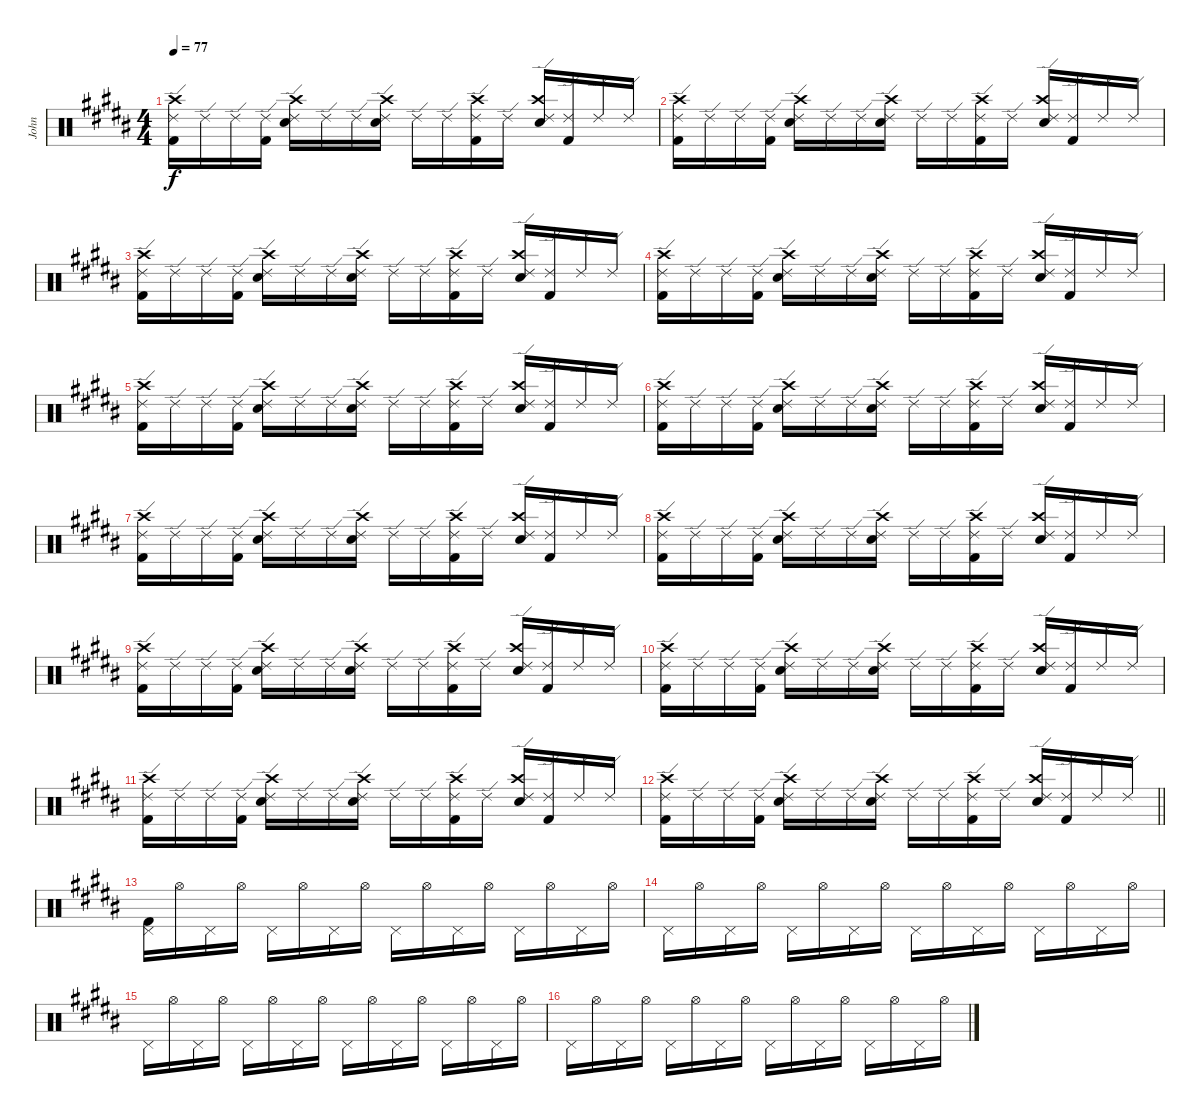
\track ("John" "John") {instrument percussion}
\staff {score}
\articulation defaults
\ts (4 4)
\tempo 77
\clef neutral
\ks g#minor
("Kick (hit) 2" "Ride (edge) 2" "Crash high (hit)").16{dy f} "Ride (edge) 2".16 "Ride (edge) 2".16 ("Kick (hit) 2" "Ride (edge) 2").16 ("Ride (edge) 2" "Snare (hit) 2" "Crash high (hit)").16 "Ride (edge) 2".16 "Ride (edge) 2".16 ("Ride (edge) 2" "Snare (hit) 2" "Crash high (hit)").16 "Ride (edge) 2".16 "Ride (edge) 2".16 ("Kick (hit) 2" "Ride (edge) 2" "Crash high (hit)").16 "Ride (edge) 2".16 ("Ride (edge) 2" "Snare (hit) 2" "Crash high (hit)").16 ("Kick (hit) 2" "Ride (edge) 2").16 "Ride (edge) 2".16 "Ride (edge) 2".16 |
("Kick (hit) 2" "Ride (edge) 2" "Crash high (hit)").16 "Ride (edge) 2".16 "Ride (edge) 2".16 ("Kick (hit) 2" "Ride (edge) 2").16 ("Ride (edge) 2" "Snare (hit) 2" "Crash high (hit)").16 "Ride (edge) 2".16 "Ride (edge) 2".16 ("Ride (edge) 2" "Snare (hit) 2" "Crash high (hit)").16 "Ride (edge) 2".16 "Ride (edge) 2".16 ("Kick (hit) 2" "Ride (edge) 2" "Crash high (hit)").16 "Ride (edge) 2".16 ("Ride (edge) 2" "Snare (hit) 2" "Crash high (hit)").16 ("Kick (hit) 2" "Ride (edge) 2").16 "Ride (edge) 2".16 "Ride (edge) 2".16 |
("Kick (hit) 2" "Ride (edge) 2" "Crash high (hit)").16 "Ride (edge) 2".16 "Ride (edge) 2".16 ("Kick (hit) 2" "Ride (edge) 2").16 ("Ride (edge) 2" "Snare (hit) 2" "Crash high (hit)").16 "Ride (edge) 2".16 "Ride (edge) 2".16 ("Ride (edge) 2" "Snare (hit) 2" "Crash high (hit)").16 "Ride (edge) 2".16 "Ride (edge) 2".16 ("Kick (hit) 2" "Ride (edge) 2" "Crash high (hit)").16 "Ride (edge) 2".16 ("Ride (edge) 2" "Snare (hit) 2" "Crash high (hit)").16 ("Kick (hit) 2" "Ride (edge) 2").16 "Ride (edge) 2".16 "Ride (edge) 2".16 |
("Kick (hit) 2" "Ride (edge) 2" "Crash high (hit)").16 "Ride (edge) 2".16 "Ride (edge) 2".16 ("Kick (hit) 2" "Ride (edge) 2").16 ("Ride (edge) 2" "Snare (hit) 2" "Crash high (hit)").16 "Ride (edge) 2".16 "Ride (edge) 2".16 ("Ride (edge) 2" "Snare (hit) 2" "Crash high (hit)").16 "Ride (edge) 2".16 "Ride (edge) 2".16 ("Kick (hit) 2" "Ride (edge) 2" "Crash high (hit)").16 "Ride (edge) 2".16 ("Ride (edge) 2" "Snare (hit) 2" "Crash high (hit)").16 ("Kick (hit) 2" "Ride (edge) 2").16 "Ride (edge) 2".16 "Ride (edge) 2".16 |
("Kick (hit) 2" "Ride (edge) 2" "Crash high (hit)").16 "Ride (edge) 2".16 "Ride (edge) 2".16 ("Kick (hit) 2" "Ride (edge) 2").16 ("Ride (edge) 2" "Snare (hit) 2" "Crash high (hit)").16 "Ride (edge) 2".16 "Ride (edge) 2".16 ("Ride (edge) 2" "Snare (hit) 2" "Crash high (hit)").16 "Ride (edge) 2".16 "Ride (edge) 2".16 ("Kick (hit) 2" "Ride (edge) 2" "Crash high (hit)").16 "Ride (edge) 2".16 ("Ride (edge) 2" "Snare (hit) 2" "Crash high (hit)").16 ("Kick (hit) 2" "Ride (edge) 2").16 "Ride (edge) 2".16 "Ride (edge) 2".16 |
("Kick (hit) 2" "Ride (edge) 2" "Crash high (hit)").16 "Ride (edge) 2".16 "Ride (edge) 2".16 ("Kick (hit) 2" "Ride (edge) 2").16 ("Ride (edge) 2" "Snare (hit) 2" "Crash high (hit)").16 "Ride (edge) 2".16 "Ride (edge) 2".16 ("Ride (edge) 2" "Snare (hit) 2" "Crash high (hit)").16 "Ride (edge) 2".16 "Ride (edge) 2".16 ("Kick (hit) 2" "Ride (edge) 2" "Crash high (hit)").16 "Ride (edge) 2".16 ("Ride (edge) 2" "Snare (hit) 2" "Crash high (hit)").16 ("Kick (hit) 2" "Ride (edge) 2").16 "Ride (edge) 2".16 "Ride (edge) 2".16 |
("Kick (hit) 2" "Ride (edge) 2" "Crash high (hit)").16 "Ride (edge) 2".16 "Ride (edge) 2".16 ("Kick (hit) 2" "Ride (edge) 2").16 ("Ride (edge) 2" "Snare (hit) 2" "Crash high (hit)").16 "Ride (edge) 2".16 "Ride (edge) 2".16 ("Ride (edge) 2" "Snare (hit) 2" "Crash high (hit)").16 "Ride (edge) 2".16 "Ride (edge) 2".16 ("Kick (hit) 2" "Ride (edge) 2" "Crash high (hit)").16 "Ride (edge) 2".16 ("Ride (edge) 2" "Snare (hit) 2" "Crash high (hit)").16 ("Kick (hit) 2" "Ride (edge) 2").16 "Ride (edge) 2".16 "Ride (edge) 2".16 |
("Kick (hit) 2" "Ride (edge) 2" "Crash high (hit)").16 "Ride (edge) 2".16 "Ride (edge) 2".16 ("Kick (hit) 2" "Ride (edge) 2").16 ("Ride (edge) 2" "Snare (hit) 2" "Crash high (hit)").16 "Ride (edge) 2".16 "Ride (edge) 2".16 ("Ride (edge) 2" "Snare (hit) 2" "Crash high (hit)").16 "Ride (edge) 2".16 "Ride (edge) 2".16 ("Kick (hit) 2" "Ride (edge) 2" "Crash high (hit)").16 "Ride (edge) 2".16 ("Ride (edge) 2" "Snare (hit) 2" "Crash high (hit)").16 ("Kick (hit) 2" "Ride (edge) 2").16 "Ride (edge) 2".16 "Ride (edge) 2".16 |
("Kick (hit) 2" "Ride (edge) 2" "Crash high (hit)").16 "Ride (edge) 2".16 "Ride (edge) 2".16 ("Kick (hit) 2" "Ride (edge) 2").16 ("Ride (edge) 2" "Snare (hit) 2" "Crash high (hit)").16 "Ride (edge) 2".16 "Ride (edge) 2".16 ("Ride (edge) 2" "Snare (hit) 2" "Crash high (hit)").16 "Ride (edge) 2".16 "Ride (edge) 2".16 ("Kick (hit) 2" "Ride (edge) 2" "Crash high (hit)").16 "Ride (edge) 2".16 ("Ride (edge) 2" "Snare (hit) 2" "Crash high (hit)").16 ("Kick (hit) 2" "Ride (edge) 2").16 "Ride (edge) 2".16 "Ride (edge) 2".16 |
("Kick (hit) 2" "Ride (edge) 2" "Crash high (hit)").16 "Ride (edge) 2".16 "Ride (edge) 2".16 ("Kick (hit) 2" "Ride (edge) 2").16 ("Ride (edge) 2" "Snare (hit) 2" "Crash high (hit)").16 "Ride (edge) 2".16 "Ride (edge) 2".16 ("Ride (edge) 2" "Snare (hit) 2" "Crash high (hit)").16 "Ride (edge) 2".16 "Ride (edge) 2".16 ("Kick (hit) 2" "Ride (edge) 2" "Crash high (hit)").16 "Ride (edge) 2".16 ("Ride (edge) 2" "Snare (hit) 2" "Crash high (hit)").16 ("Kick (hit) 2" "Ride (edge) 2").16 "Ride (edge) 2".16 "Ride (edge) 2".16 |
("Kick (hit) 2" "Ride (edge) 2" "Crash high (hit)").16 "Ride (edge) 2".16 "Ride (edge) 2".16 ("Kick (hit) 2" "Ride (edge) 2").16 ("Ride (edge) 2" "Snare (hit) 2" "Crash high (hit)").16 "Ride (edge) 2".16 "Ride (edge) 2".16 ("Ride (edge) 2" "Snare (hit) 2" "Crash high (hit)").16 "Ride (edge) 2".16 "Ride (edge) 2".16 ("Kick (hit) 2" "Ride (edge) 2" "Crash high (hit)").16 "Ride (edge) 2".16 ("Ride (edge) 2" "Snare (hit) 2" "Crash high (hit)").16 ("Kick (hit) 2" "Ride (edge) 2").16 "Ride (edge) 2".16 "Ride (edge) 2".16 |
\barLineRight lightlight
("Kick (hit) 2" "Ride (edge) 2" "Crash high (hit)").16 "Ride (edge) 2".16 "Ride (edge) 2".16 ("Kick (hit) 2" "Ride (edge) 2").16 ("Ride (edge) 2" "Snare (hit) 2" "Crash high (hit)").16 "Ride (edge) 2".16 "Ride (edge) 2".16 ("Ride (edge) 2" "Snare (hit) 2" "Crash high (hit)").16 "Ride (edge) 2".16 "Ride (edge) 2".16 ("Kick (hit) 2" "Ride (edge) 2" "Crash high (hit)").16 "Ride (edge) 2".16 ("Ride (edge) 2" "Snare (hit) 2" "Crash high (hit)").16 ("Kick (hit) 2" "Ride (edge) 2").16 "Ride (edge) 2".16 "Ride (edge) 2".16 |
\ks b
("Kick (hit) 2" "Pedal Hi-Hat (hit)").16 "Hi-Hat (open)".16 "Pedal Hi-Hat (hit)".16 "Hi-Hat (open)".16 "Pedal Hi-Hat (hit)".16 "Hi-Hat (open)".16 "Pedal Hi-Hat (hit)".16 "Hi-Hat (open)".16 "Pedal Hi-Hat (hit)".16 "Hi-Hat (open)".16 "Pedal Hi-Hat (hit)".16 "Hi-Hat (open)".16 "Pedal Hi-Hat (hit)".16 "Hi-Hat (open)".16 "Pedal Hi-Hat (hit)".16 "Hi-Hat (open)".16 |
"Pedal Hi-Hat (hit)".16 "Hi-Hat (open)".16 "Pedal Hi-Hat (hit)".16 "Hi-Hat (open)".16 "Pedal Hi-Hat (hit)".16 "Hi-Hat (open)".16 "Pedal Hi-Hat (hit)".16 "Hi-Hat (open)".16 "Pedal Hi-Hat (hit)".16 "Hi-Hat (open)".16 "Pedal Hi-Hat (hit)".16 "Hi-Hat (open)".16 "Pedal Hi-Hat (hit)".16 "Hi-Hat (open)".16 "Pedal Hi-Hat (hit)".16 "Hi-Hat (open)".16 |
"Pedal Hi-Hat (hit)".16 "Hi-Hat (open)".16 "Pedal Hi-Hat (hit)".16 "Hi-Hat (open)".16 "Pedal Hi-Hat (hit)".16 "Hi-Hat (open)".16 "Pedal Hi-Hat (hit)".16 "Hi-Hat (open)".16 "Pedal Hi-Hat (hit)".16 "Hi-Hat (open)".16 "Pedal Hi-Hat (hit)".16 "Hi-Hat (open)".16 "Pedal Hi-Hat (hit)".16 "Hi-Hat (open)".16 "Pedal Hi-Hat (hit)".16 "Hi-Hat (open)".16 |
"Pedal Hi-Hat (hit)".16 "Hi-Hat (open)".16 "Pedal Hi-Hat (hit)".16 "Hi-Hat (open)".16 "Pedal Hi-Hat (hit)".16 "Hi-Hat (open)".16 "Pedal Hi-Hat (hit)".16 "Hi-Hat (open)".16 "Pedal Hi-Hat (hit)".16 "Hi-Hat (open)".16 "Pedal Hi-Hat (hit)".16 "Hi-Hat (open)".16 "Pedal Hi-Hat (hit)".16 "Hi-Hat (open)".16 "Pedal Hi-Hat (hit)".16 "Hi-Hat (open)".16
